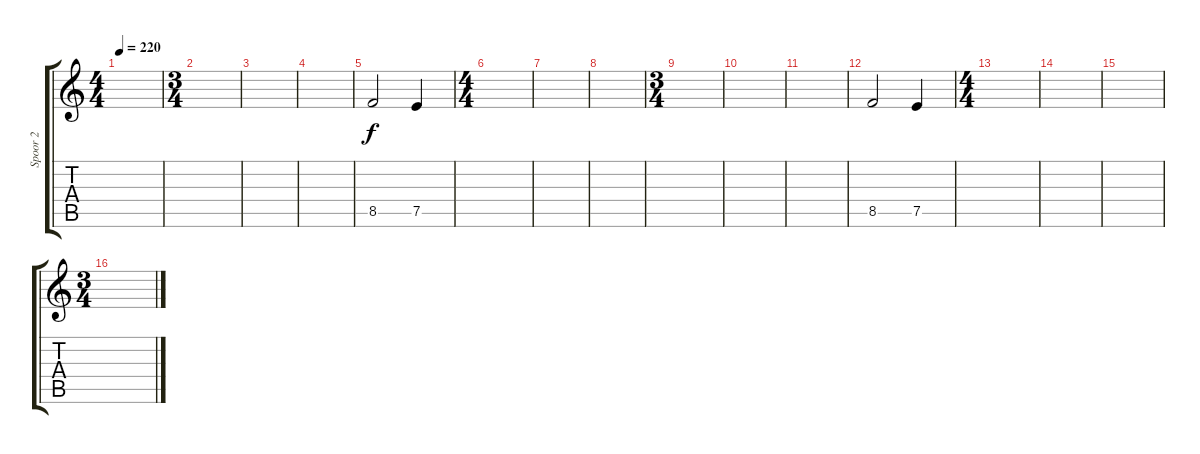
\track ("Spoor 2" "Spoor 2") {instrument overdrivenguitar}
\staff {score tabs}
\tuning (E4 B3 G3 D3 A2 E2) {hide}
\ts (4 4)
\tempo 220
\clef g2
\ks c
|
\ts (3 4)
|
|
|
8.5.2 7.5.4 |
\ts (4 4)
|
|
|
\ts (3 4)
|
|
|
8.5.2 7.5.4 |
\ts (4 4)
|
|
|
\ts (3 4)
